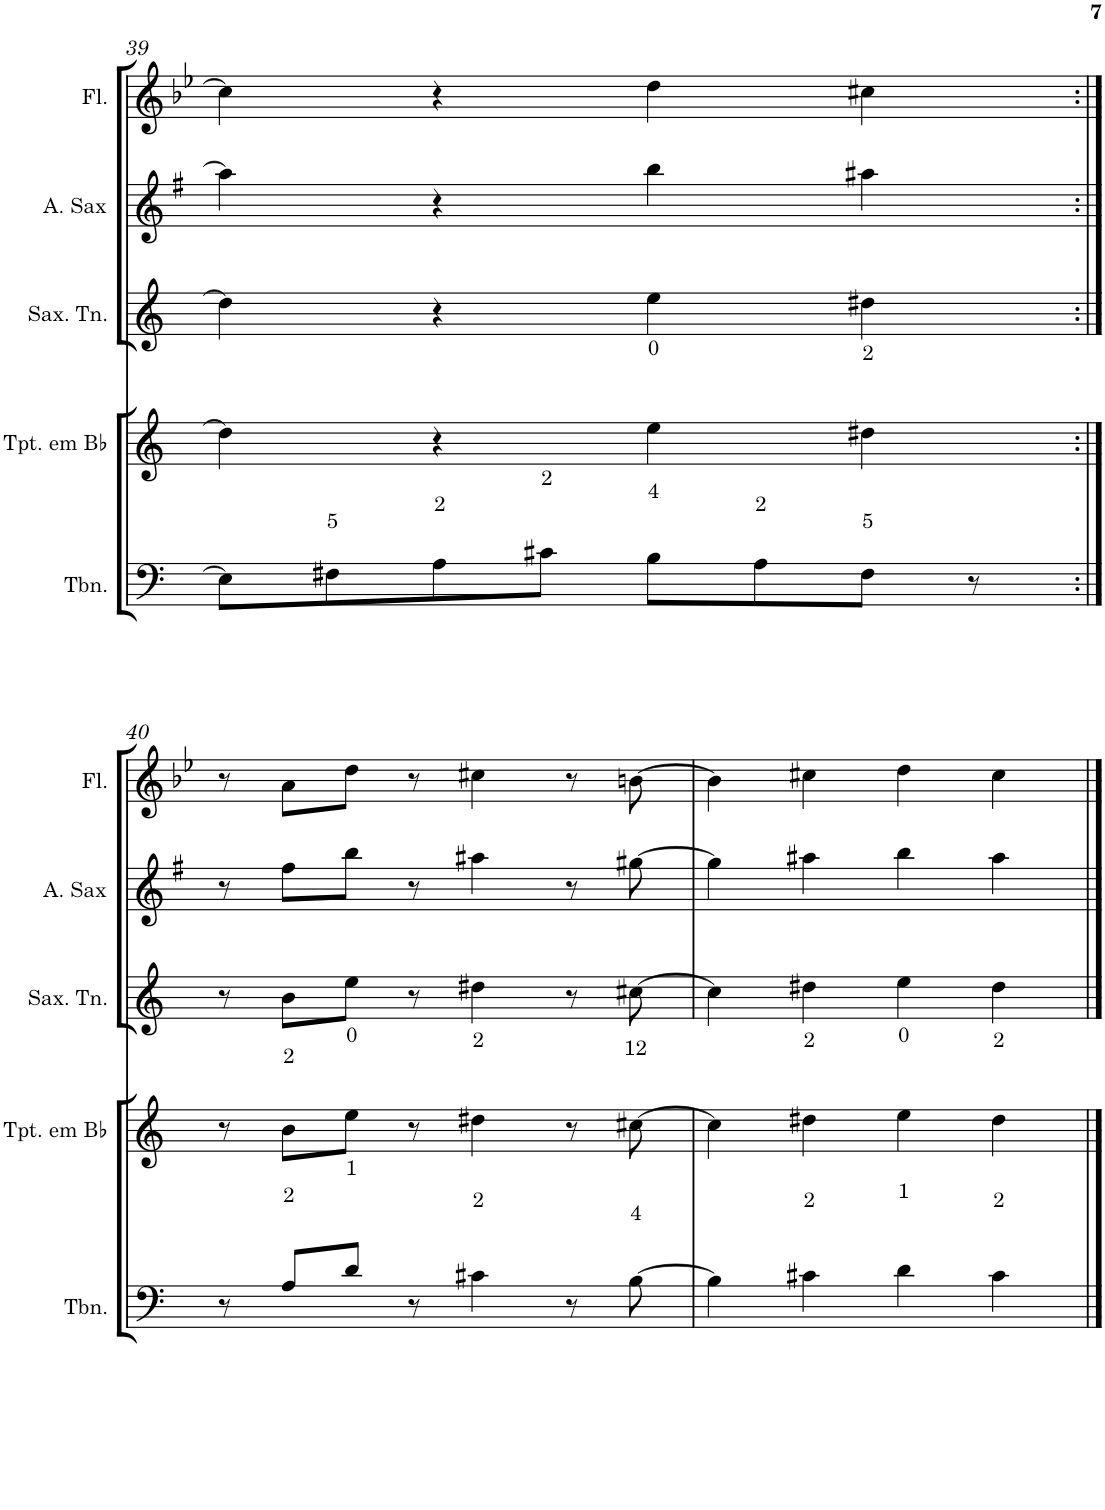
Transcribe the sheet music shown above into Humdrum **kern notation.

**kern	**kern	**kern	**kern	**kern
*part5	*part4	*part3	*part2	*part1
*staff5	*staff4	*staff3	*staff2	*staff1
*I"Trombone	*I"Trompete em Bb	*I"Saxofone Tenor	*I"Saxofone Alto	*I"Flauta Transversal
*I'Tbn.	*I'Tpt. em Bb	*I'Sax. Tn.	*	*I'Fl.
!!LO:PB:g=z
*clefF4	*clefG2	*clefG2	*clefG2	*clefG2
*	*Trd1c2	*Trd8c14	*Trd5c9	*
*k[]	*k[]	*k[]	*k[f#]	*k[b-e-]
*M4/4	*M4/4	*M4/4	*M4/4	*M4/4
=39	=39	=39	=39	=39
8E\L]	4dd#\]	4dd#\]	4aa#\]	4cc#\]
8F#X\	.	.	.	.
8A\	4r	4r	4r	4r
8c#X\J	.	.	.	.
8B\L	4ee\	4ee\	4bb\	4dd\
8A\	.	.	.	.
8F#\J	4dd#X\	4dd#X\	4aa#X\	4cc#X\
8r	.	.	.	.
!!LO:LB:g=z
=40:|!	=40:|!	=40:|!	=40:|!	=40:|!
8r	8r	8r	8r	8r
8A/L	8b\L	8b\L	8ff#\L	8a\L
8d/J	8ee\J	8ee\J	8bb\J	8dd\J
8r	8r	8r	8r	8r
4c#X\	4dd#X\	4dd#X\	4aa#X\	4cc#X\
8r	8r	8r	8r	8r
[8B\	[8cc#X\	[8cc#X\	[8gg#X\	[8bn\
=41	=41	=41	=41	=41
4B\]	4cc#\]	4cc#\]	4gg#\]	4b\]
4c#X\	4dd#X\	4dd#X\	4aa#X\	4cc#X\
4d\	4ee\	4ee\	4bb\	4dd\
4c#\	4dd#\	4dd#\	4aa#\	4cc#\
==	==	==	==	==
*-	*-	*-	*-	*-
